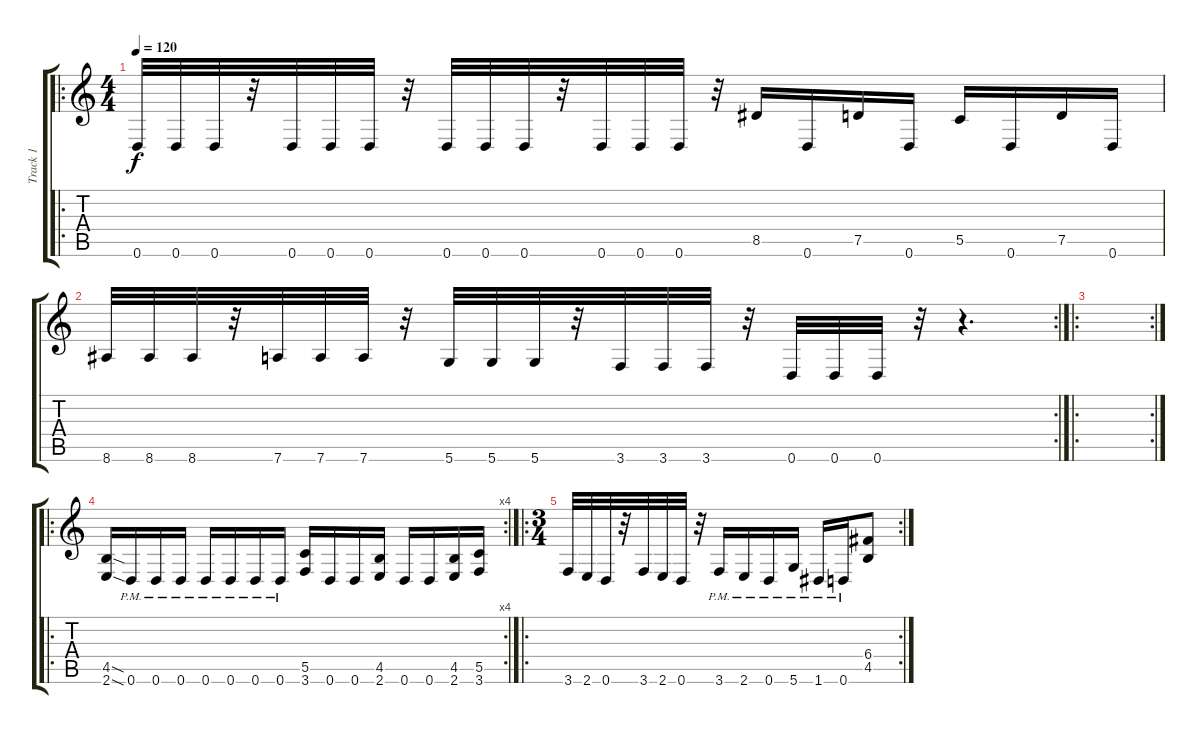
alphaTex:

\track ("Track 1" "Track 1") {instrument distortionguitar}
\staff {score tabs}
\tuning (D4 A3 F3 C3 G2 D2) {hide}
\ro
\ts (4 4)
\tempo 120
\clef g2
\ks c
0.6.32{dy f instrument distortionguitar} 0.6.32 0.6.32 r.32 0.6.32 0.6.32 0.6.32 r.32 0.6.32 0.6.32 0.6.32 r.32 0.6.32 0.6.32 0.6.32 r.32 8.5.16 0.6.16 7.5.16 0.6.16 5.5.16 0.6.16 7.5.16 0.6.16 |
\rc 2
8.6.32 8.6.32 8.6.32 r.32 7.6.32 7.6.32 7.6.32 r.32 5.6.32 5.6.32 5.6.32 r.32 3.6.32 3.6.32 3.6.32 r.32 0.6.32 0.6.32 0.6.32 r.32 r.4{d} |
\ro
\rc 2
|
\ro
\rc 4
(4.5{sod} 2.6{sod}).16 0.6{pm}.16 0.6{pm}.16 0.6{pm}.16 0.6{pm}.16 0.6{pm}.16 0.6{pm}.16 0.6{pm}.16 (5.5 3.6).16 0.6.16 0.6.16 (4.5 2.6).16 0.6.16 0.6.16 (4.5 2.6).16 (5.5 3.6).16 |
\ro
\rc 2
\ts (3 4)
3.6.32 2.6.32 0.6.32 r.32 3.6.32 2.6.32 0.6.32 r.32 3.6{pm}.16 2.6{pm}.16 0.6{pm}.16 5.6{pm}.16 1.6{pm}.16 0.6{pm}.16 (6.4 4.5).8
